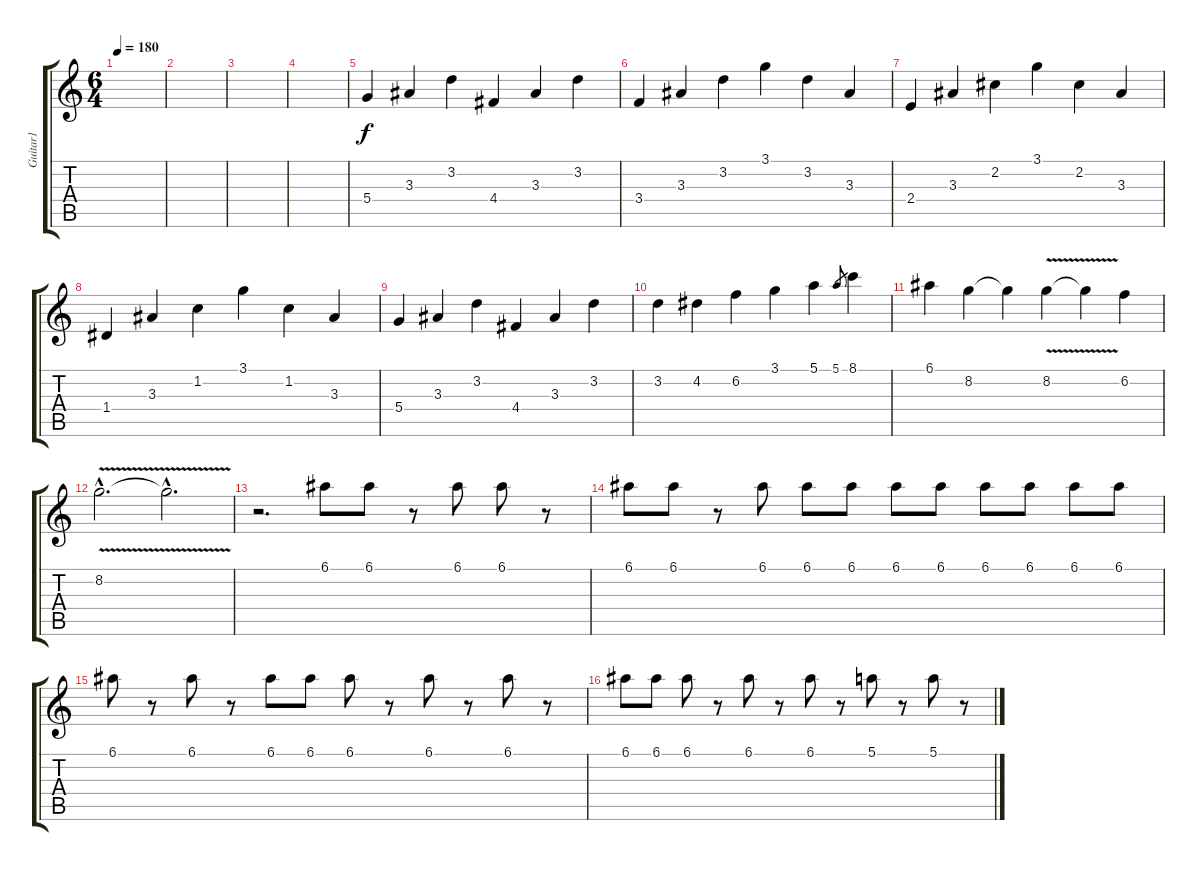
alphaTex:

\track ("Guitar1" "Guitar1") {instrument electricguitarjazz}
\staff {score tabs}
\tuning (E4 B3 G3 D3 A2 E2) {hide}
\ts (6 4)
\tempo 180
\clef g2
\ks c
|
|
|
|
5.4.4 3.3.4 3.2.4 4.4.4 3.3.4 3.2.4 |
3.4.4 3.3.4 3.2.4 3.1.4 3.2.4 3.3.4 |
2.4.4 3.3.4 2.2.4 3.1.4 2.2.4 3.3.4 |
1.4.4 3.3.4 1.2.4 3.1.4 1.2.4 3.3.4 |
5.4.4 3.3.4 3.2.4 4.4.4 3.3.4 3.2.4 |
3.2.4 4.2.4 6.2.4 3.1.4 5.1.4 5.1.8{gr} 8.1.4 |
6.1.4 8.2.4 8.2{t}.4 8.2{v}.4 8.2{t}.4 6.2.4 |
8.2{v hac}.2{d} 8.2{hac t}.2{d} |
r.2{d} 6.1.8 6.1.8 r.8 6.1.8 6.1.8 r.8 |
6.1.8 6.1.8 r.8 6.1.8 6.1.8 6.1.8 6.1.8 6.1.8 6.1.8 6.1.8 6.1.8 6.1.8 |
6.1.8 r.8 6.1.8 r.8 6.1.8 6.1.8 6.1.8 r.8 6.1.8 r.8 6.1.8 r.8 |
6.1.8 6.1.8 6.1.8 r.8 6.1.8 r.8 6.1.8 r.8 5.1.8 r.8 5.1.8 r.8
